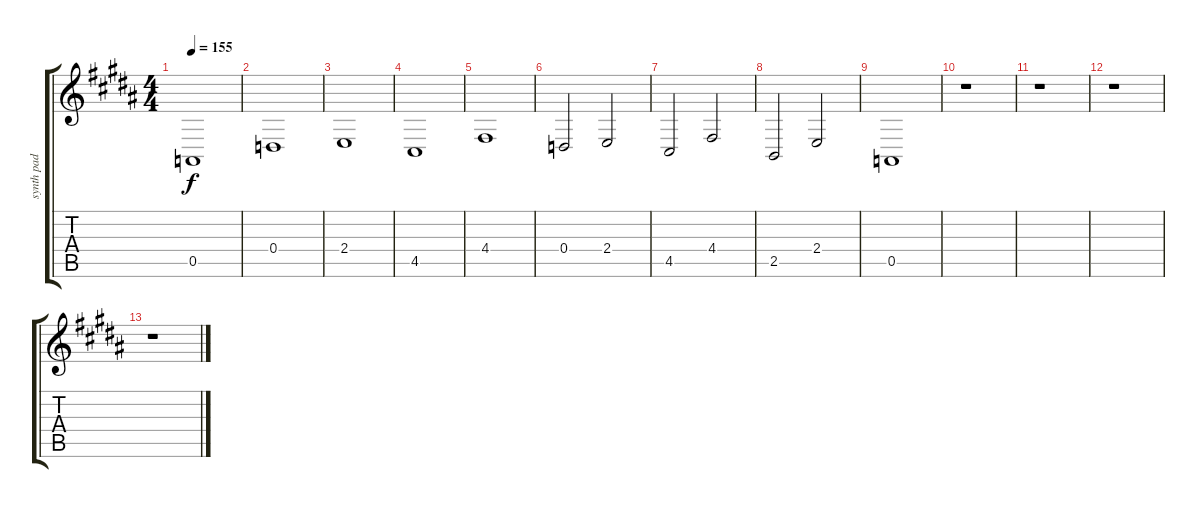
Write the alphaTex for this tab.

\track ("synth pad" "synth pad") {instrument pad3polysynth}
\staff {score tabs}
\tuning (E4 B3 G3 D3 A2 E2) {hide}
\ts (4 4)
\tempo 155
\clef g2
\ks b
0.5.1{dy f} |
0.4.1 |
2.4.1 |
4.5.1 |
4.4.1 |
0.4.2 2.4.2 |
4.5.2 4.4.2 |
2.5.2 2.4.2 |
0.5.1 |
r.1 |
r.1 |
r.1 |
r.1
